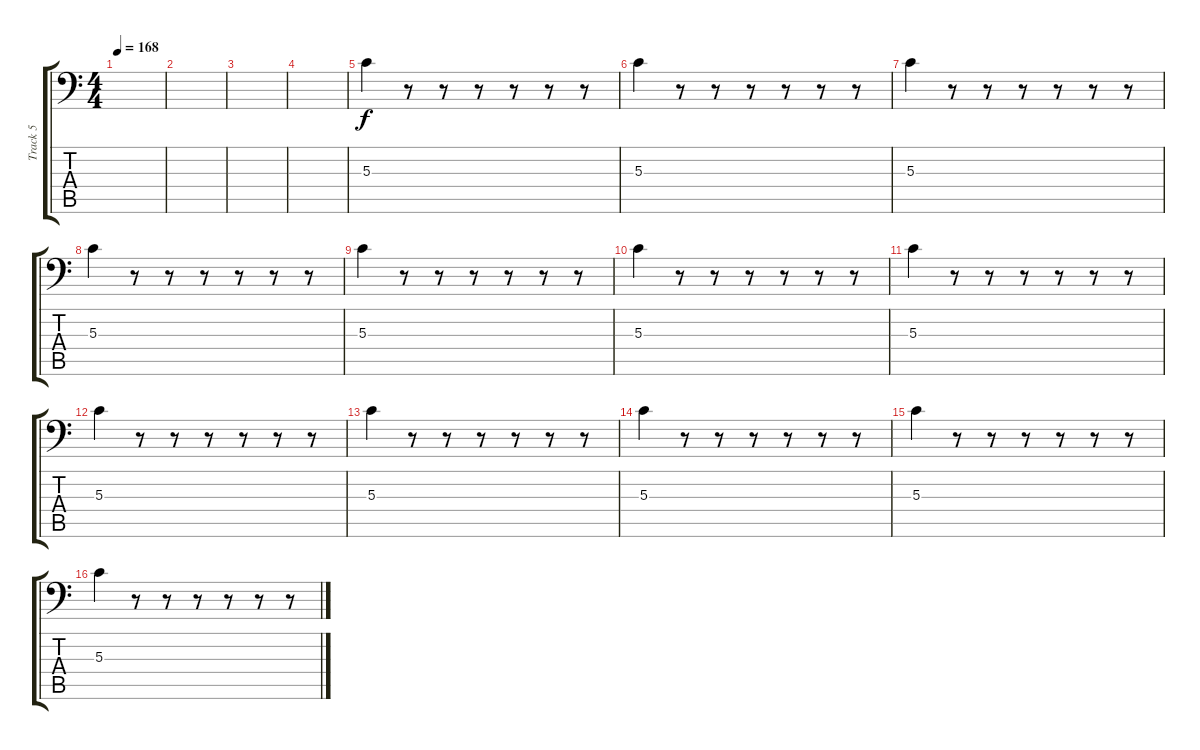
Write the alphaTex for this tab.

\track ("Track 5" "Track 5") {instrument electricbassfinger}
\staff {score tabs}
\tuning (E3 B2 G2 D2 A1 E1) {hide}
\ts (4 4)
\tempo 168
\clef f4
\ks c
|
|
|
|
5.3.4 r.8 r.8 r.8 r.8 r.8 r.8 |
5.3.4 r.8 r.8 r.8 r.8 r.8 r.8 |
5.3.4 r.8 r.8 r.8 r.8 r.8 r.8 |
5.3.4 r.8 r.8 r.8 r.8 r.8 r.8 |
5.3.4 r.8 r.8 r.8 r.8 r.8 r.8 |
5.3.4 r.8 r.8 r.8 r.8 r.8 r.8 |
5.3.4 r.8 r.8 r.8 r.8 r.8 r.8 |
5.3.4 r.8 r.8 r.8 r.8 r.8 r.8 |
5.3.4 r.8 r.8 r.8 r.8 r.8 r.8 |
5.3.4 r.8 r.8 r.8 r.8 r.8 r.8 |
5.3.4 r.8 r.8 r.8 r.8 r.8 r.8 |
5.3.4 r.8 r.8 r.8 r.8 r.8 r.8
